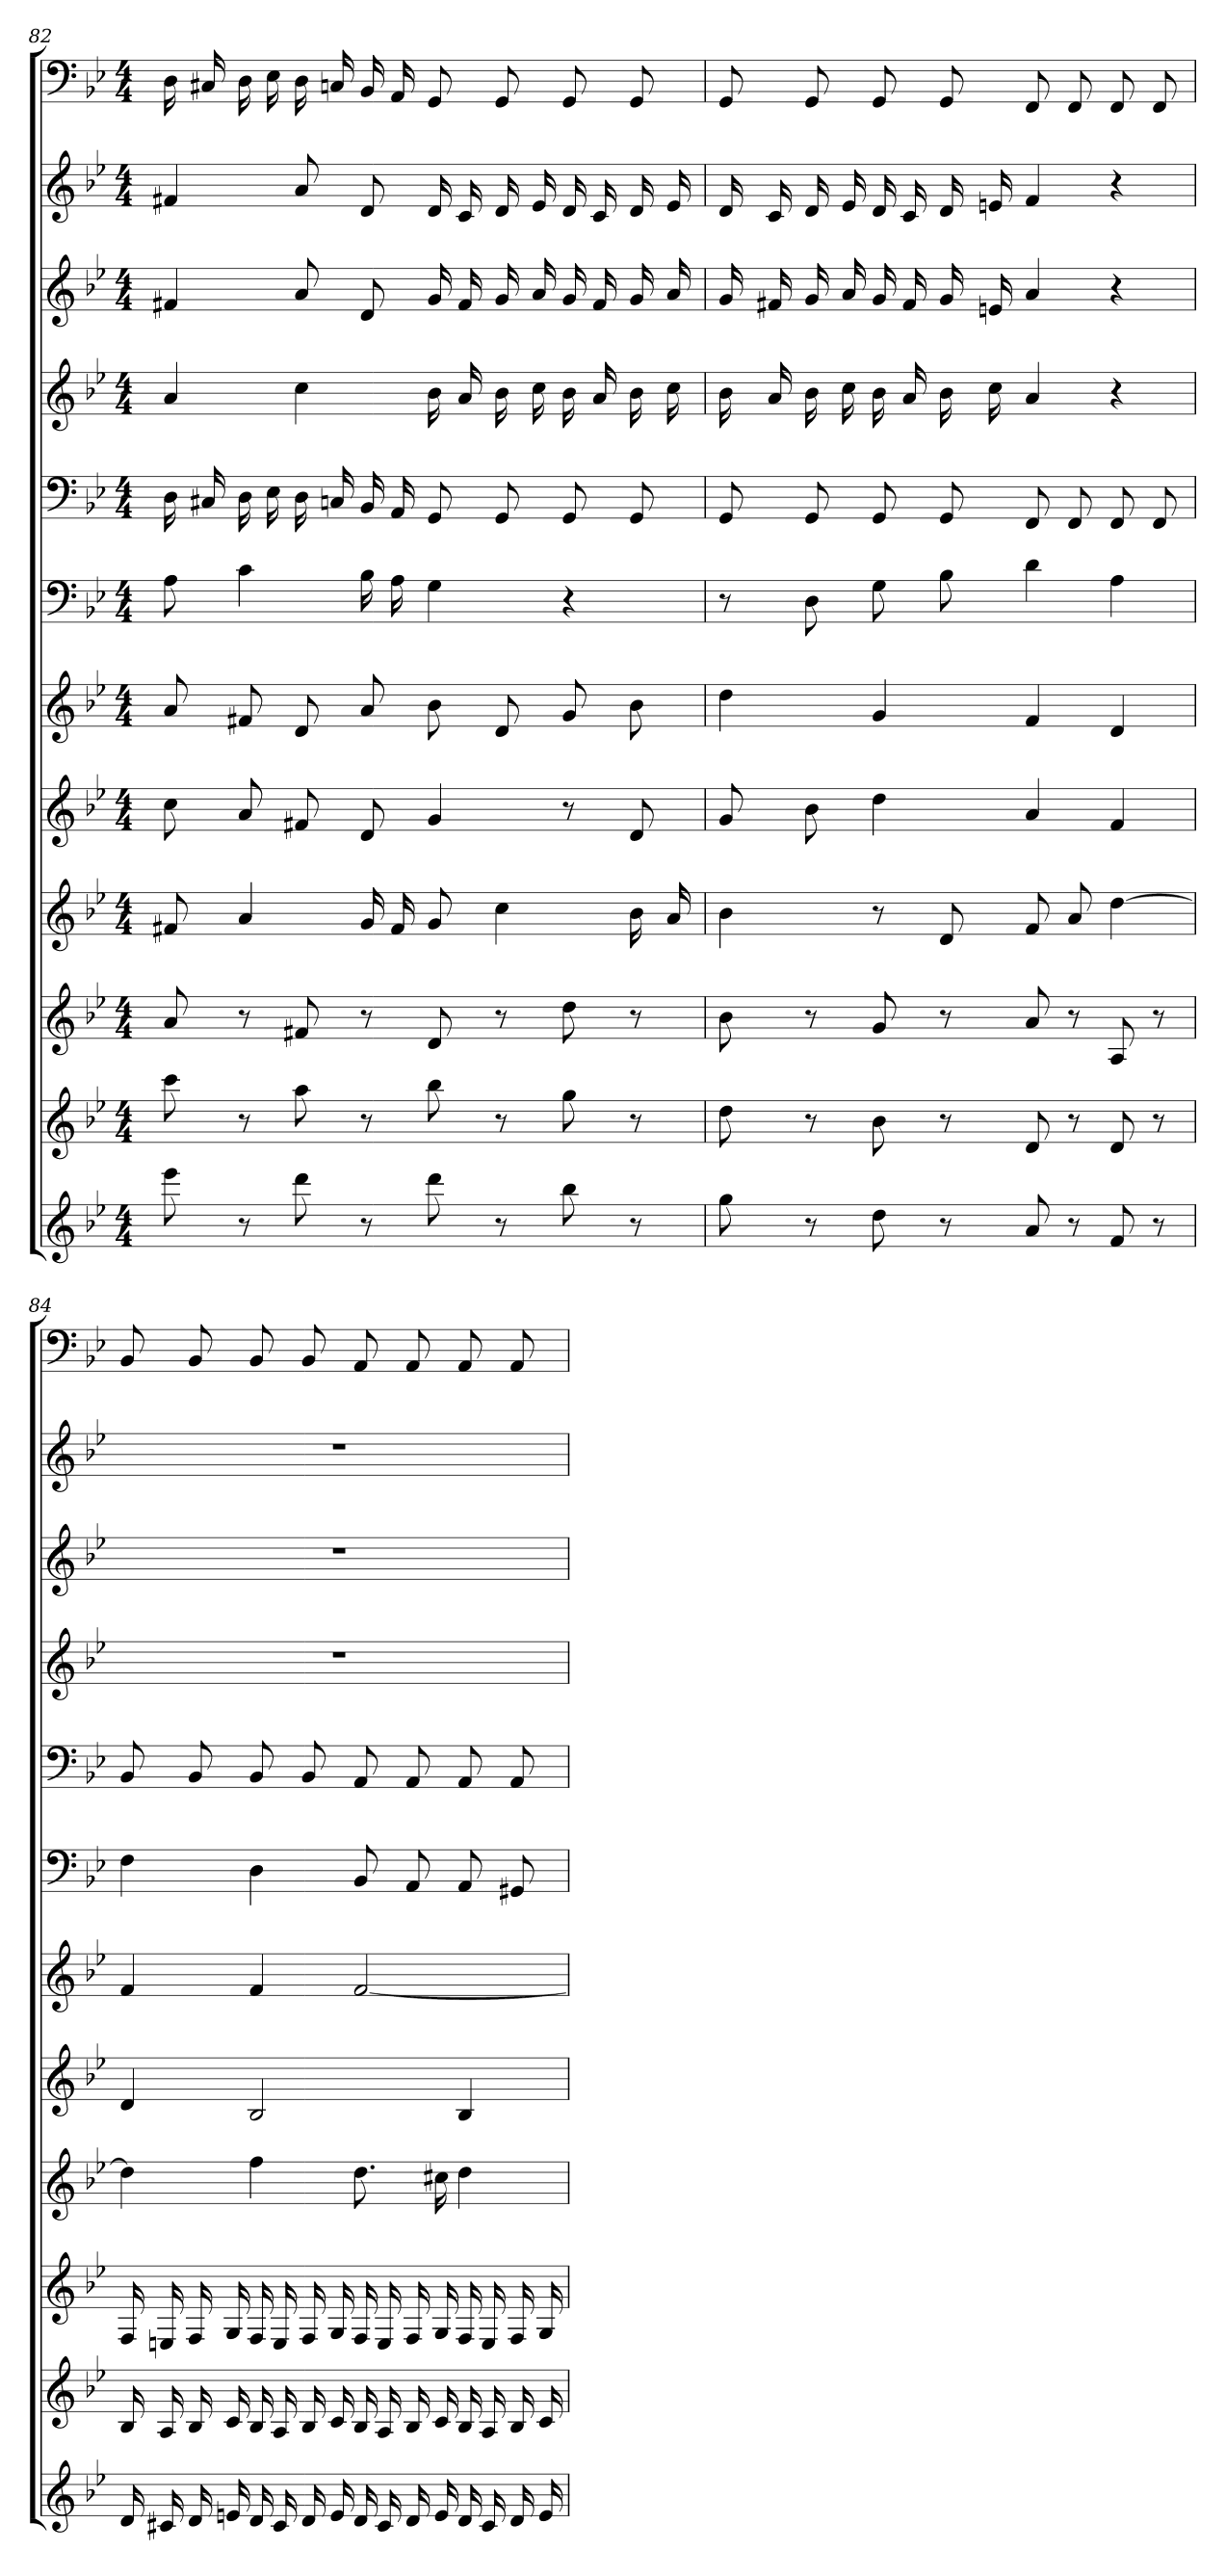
**kern	**kern	**kern	**kern	**kern	**kern	**kern	**kern	**kern	**kern	**kern	**kern
*part12	*part11	*part10	*part9	*part8	*part7	*part6	*part5	*part4	*part3	*part2	*part1
*staff12	*staff11	*staff10	*staff9	*staff8	*staff7	*staff6	*staff5	*staff4	*staff3	*staff2	*staff1
*clefG2	*clefG2	*clefG2	*clefG2	*clefG2	*clefG2	*clefF4	*clefF4	*clefG2	*clefG2	*clefG2	*clefF4
*k[b-e-]	*k[b-e-]	*k[b-e-]	*k[b-e-]	*k[b-e-]	*k[b-e-]	*k[b-e-]	*k[b-e-]	*k[b-e-]	*k[b-e-]	*k[b-e-]	*k[b-e-]
*g:	*g:	*g:	*g:	*g:	*g:	*g:	*g:	*g:	*g:	*g:	*g:
*M4/4	*M4/4	*M4/4	*M4/4	*M4/4	*M4/4	*M4/4	*M4/4	*M4/4	*M4/4	*M4/4	*M4/4
=82	=82	=82	=82	=82	=82	=82	=82	=82	=82	=82	=82
8eee-	8ccc	8a	8f#X	8cc	8a	8A	16D	4a	4f#X	4f#X	16D
.	.	.	.	.	.	.	16C#X	.	.	.	16C#X
8r	8r	8r	4a	8a	8f#X	4c	16D	.	.	.	16D
.	.	.	.	.	.	.	16E-	.	.	.	16E-
8ddd	8aa	8f#X	.	8f#X	8d	.	16D	4cc	8a	8a	16D
.	.	.	.	.	.	.	16Cn	.	.	.	16Cn
8r	8r	8r	16g	8d	8a	16B-	16BB-	.	8d	8d	16BB-
.	.	.	16f#	.	.	16A	16AA	.	.	.	16AA
8ddd	8bb-	8d	8g	4g	8b-	4G	8GG	16b-	16g	16d	8GG
.	.	.	.	.	.	.	.	16a	16f#	16c	.
8r	8r	8r	4cc	.	8d	.	8GG	16b-	16g	16d	8GG
.	.	.	.	.	.	.	.	16cc	16a	16e-	.
8bb-	8gg	8dd	.	8r	8g	4r	8GG	16b-	16g	16d	8GG
.	.	.	.	.	.	.	.	16a	16f#	16c	.
8r	8r	8r	16b-	8d	8b-	.	8GG	16b-	16g	16d	8GG
.	.	.	16a	.	.	.	.	16cc	16a	16e-	.
=83	=83	=83	=83	=83	=83	=83	=83	=83	=83	=83	=83
8gg	8dd	8b-	4b-	8g	4dd	8r	8GG	16b-	16g	16d	8GG
.	.	.	.	.	.	.	.	16a	16f#X	16c	.
8r	8r	8r	.	8b-	.	8D	8GG	16b-	16g	16d	8GG
.	.	.	.	.	.	.	.	16cc	16a	16e-	.
8dd	8b-	8g	8r	4dd	4g	8G	8GG	16b-	16g	16d	8GG
.	.	.	.	.	.	.	.	16a	16f#	16c	.
8r	8r	8r	8d	.	.	8B-	8GG	16b-	16g	16d	8GG
.	.	.	.	.	.	.	.	16cc	16en	16en	.
8a	8d	8a	8f	4a	4f	4d	8FF	4a	4a	4f	8FF
8r	8r	8r	8a	.	.	.	8FF	.	.	.	8FF
8f	8d	8A	[4dd	4f	4d	4A	8FF	4r	4r	4r	8FF
8r	8r	8r	.	.	.	.	8FF	.	.	.	8FF
=84	=84	=84	=84	=84	=84	=84	=84	=84	=84	=84	=84
16d	16B-	16F	4dd]	4d	4f	4F	8BB-	1r	1r	1r	8BB-
16c#X	16A	16En	.	.	.	.	.	.	.	.	.
16d	16B-	16F	.	.	.	.	8BB-	.	.	.	8BB-
16en	16c	16G	.	.	.	.	.	.	.	.	.
16d	16B-	16F	4ff	2B-	4f	4D	8BB-	.	.	.	8BB-
16c#	16A	16E	.	.	.	.	.	.	.	.	.
16d	16B-	16F	.	.	.	.	8BB-	.	.	.	8BB-
16e	16c	16G	.	.	.	.	.	.	.	.	.
16d	16B-	16F	8.dd	.	[2f	8BB-	8AA	.	.	.	8AA
16c#	16A	16E	.	.	.	.	.	.	.	.	.
16d	16B-	16F	.	.	.	8AA	8AA	.	.	.	8AA
16e	16c	16G	16cc#X	.	.	.	.	.	.	.	.
16d	16B-	16F	4dd	4B-	.	8AA	8AA	.	.	.	8AA
16c#	16A	16E	.	.	.	.	.	.	.	.	.
16d	16B-	16F	.	.	.	8GG#X	8AA	.	.	.	8AA
16e	16c	16G	.	.	.	.	.	.	.	.	.
=	=	=	=	=	=	=	=	=	=	=	=
*-	*-	*-	*-	*-	*-	*-	*-	*-	*-	*-	*-
